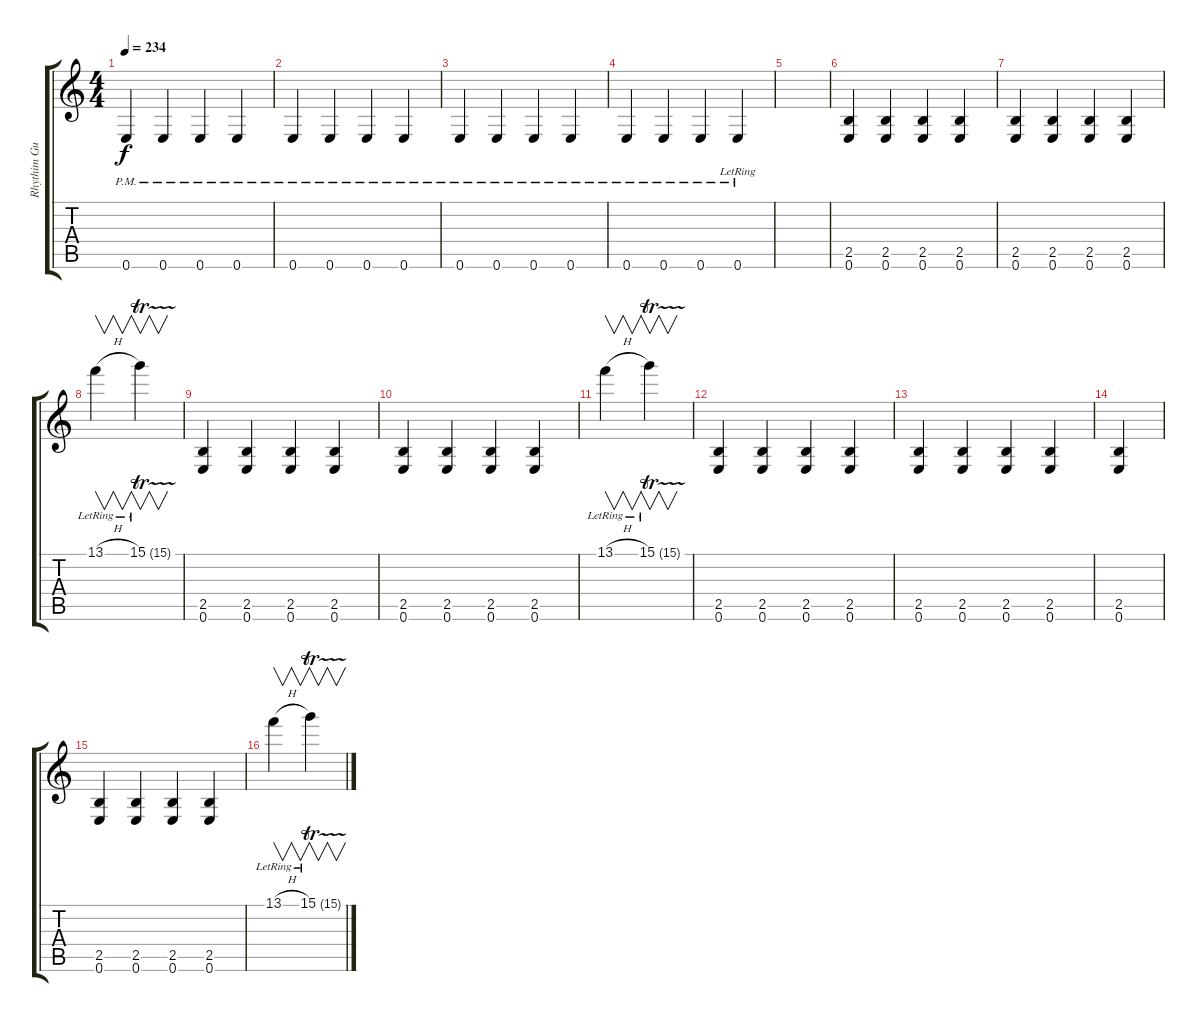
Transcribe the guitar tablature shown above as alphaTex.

\track ("Rhythim Guitar" "Rhythim Gu") {instrument distortionguitar}
\staff {score tabs}
\tuning (E4 B3 G3 D3 A2 E2) {hide}
\ts (4 4)
\tempo 234
\clef g2
\ks c
0.6{pm}.4{dy f} 0.6{pm}.4 0.6{pm}.4 0.6{pm}.4 |
0.6{pm}.4 0.6{pm}.4 0.6{pm}.4 0.6{pm}.4 |
0.6{pm}.4 0.6{pm}.4 0.6{pm}.4 0.6{pm}.4 |
0.6{pm}.4 0.6{pm}.4 0.6{pm}.4 0.6{pm lr}.4 |
|
(2.5 0.6).4 (2.5 0.6).4 (2.5 0.6).4 (2.5 0.6).4 |
(2.5 0.6).4 (2.5 0.6).4 (2.5 0.6).4 (2.5 0.6).4 |
13.1{h lr}.4{v} 15.1{tr (15 32) lr}.4{v} |
(2.5 0.6).4 (2.5 0.6).4 (2.5 0.6).4 (2.5 0.6).4 |
(2.5 0.6).4 (2.5 0.6).4 (2.5 0.6).4 (2.5 0.6).4 |
13.1{h lr}.4{v} 15.1{tr (15 32) lr}.4{v} |
(2.5 0.6).4 (2.5 0.6).4 (2.5 0.6).4 (2.5 0.6).4 |
(2.5 0.6).4 (2.5 0.6).4 (2.5 0.6).4 (2.5 0.6).4 |
(2.5 0.6).4 |
(2.5 0.6).4 (2.5 0.6).4 (2.5 0.6).4 (2.5 0.6).4 |
13.1{h lr}.4{v} 15.1{tr (15 32) lr}.4{v}
